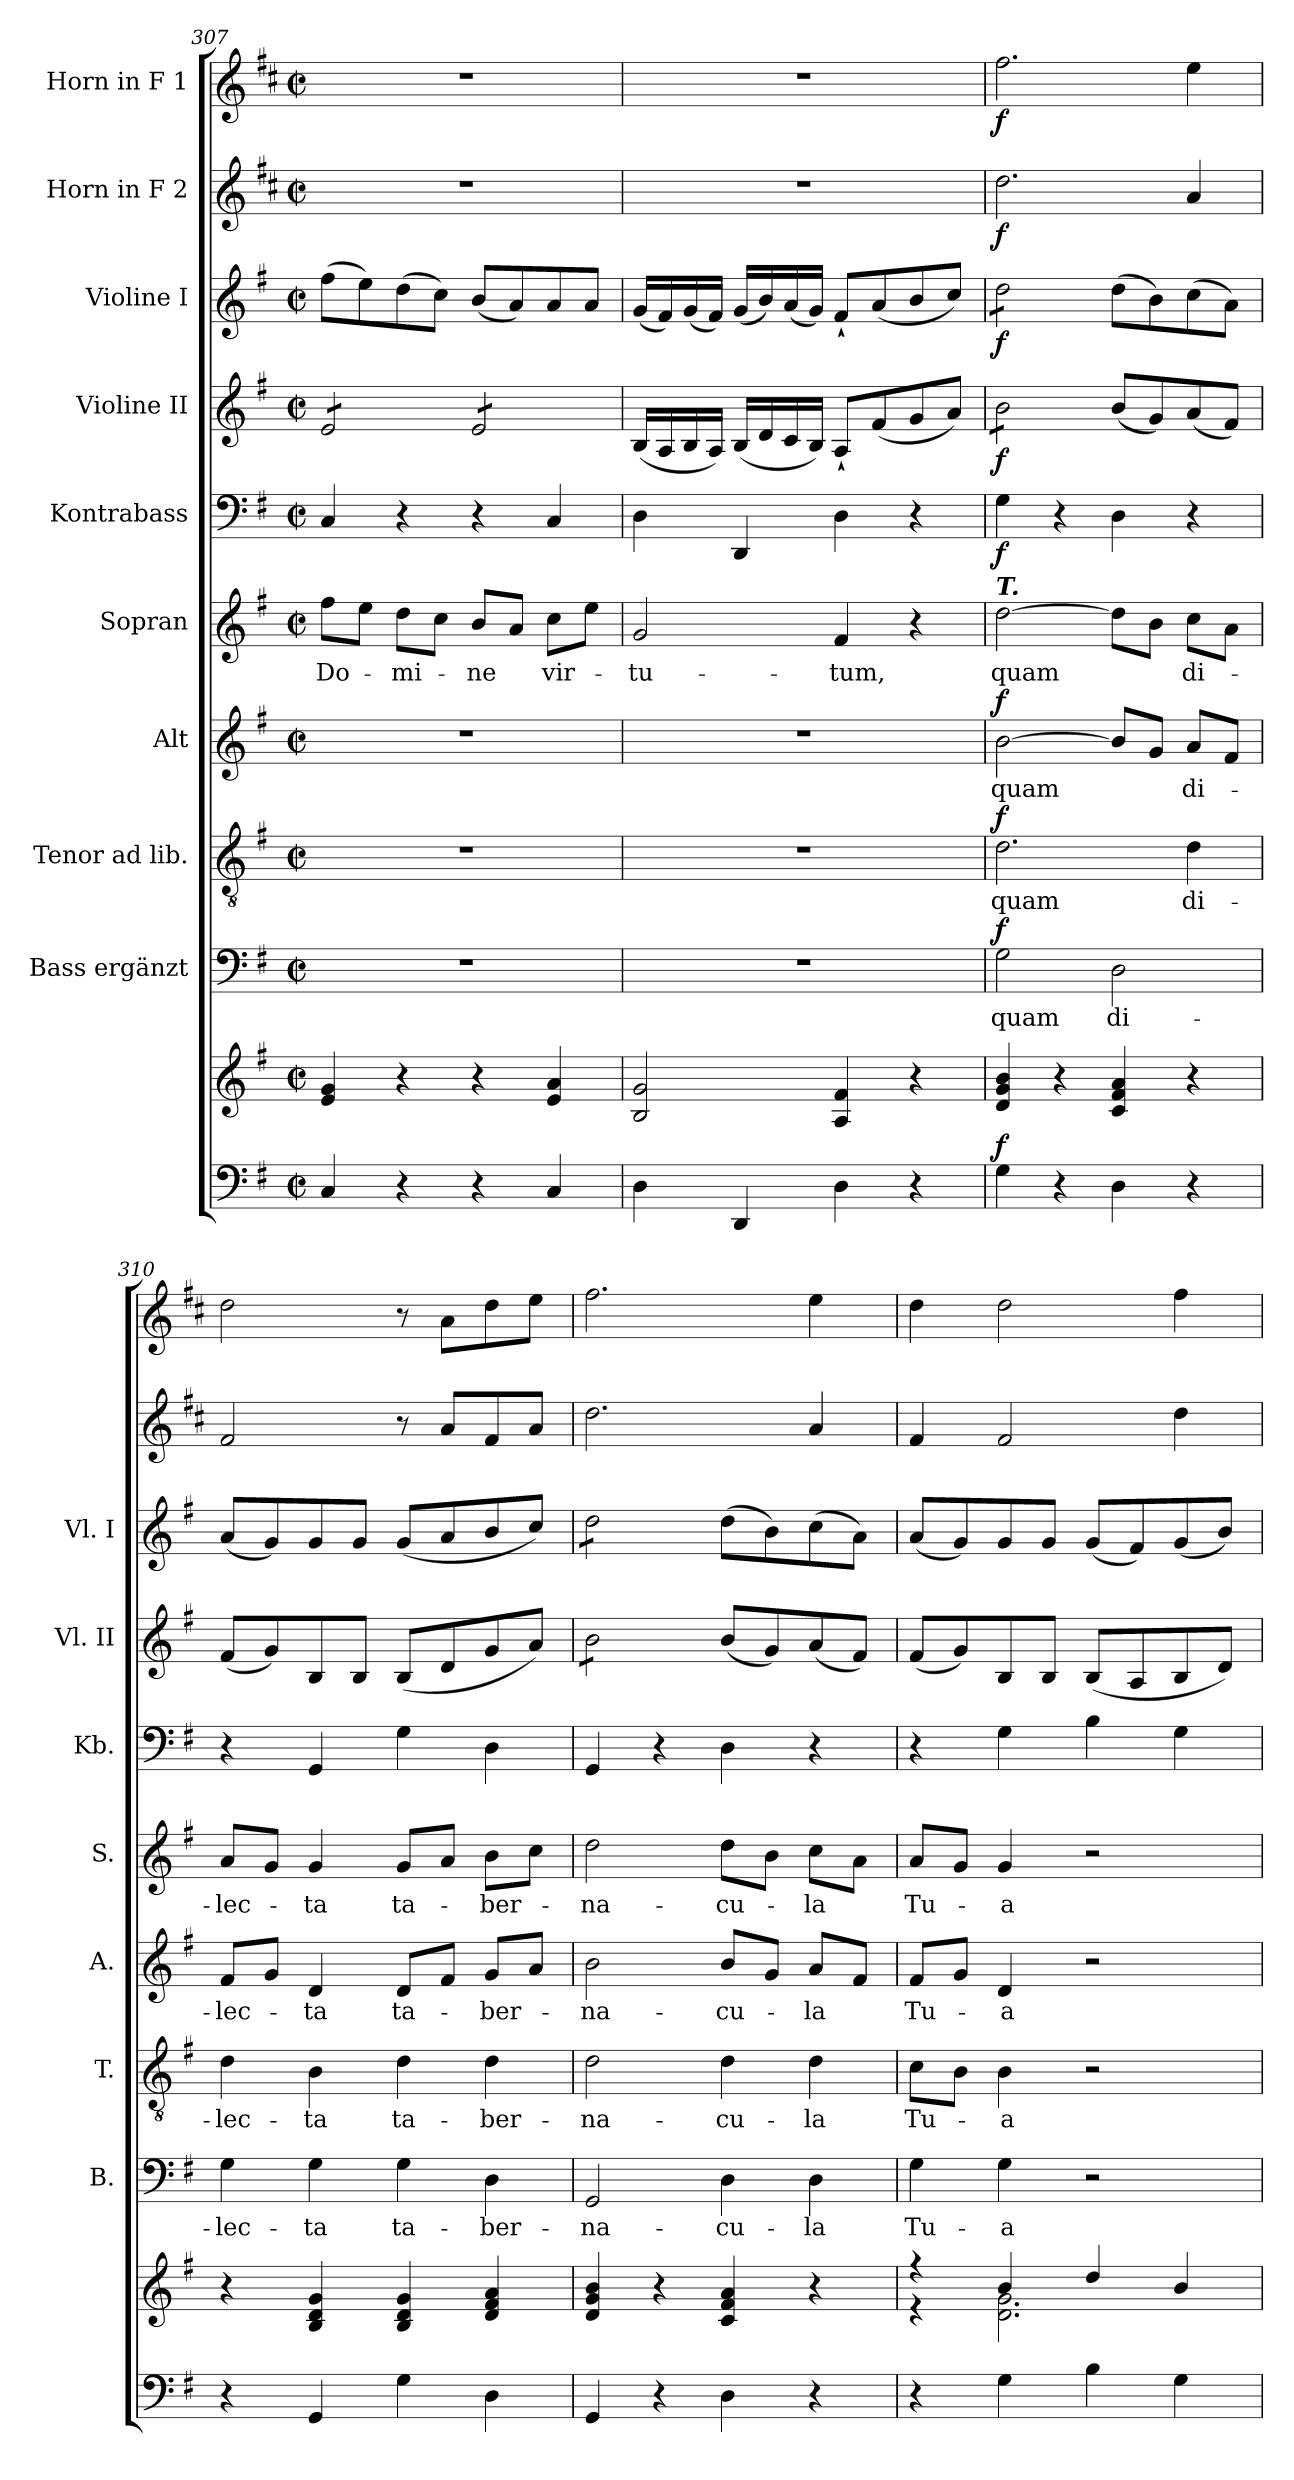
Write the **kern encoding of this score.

**kern	**kern	**dynam	**kern	**text	**dynam	**kern	**text	**dynam	**kern	**text	**dynam	**kern	**text	**kern	**dynam	**kern	**dynam	**kern	**dynam	**kern	**dynam	**kern	**dynam
*part10	*part10	*part10	*part9	*part9	*part9	*part8	*part8	*part8	*part7	*part7	*part7	*part6	*part6	*part5	*part5	*part4	*part4	*part3	*part3	*part2	*part2	*part1	*part1
*staff11	*staff10	*staff10/11	*staff9	*staff9	*staff9	*staff8	*staff8	*staff8	*staff7	*staff7	*staff7	*staff6	*staff6	*staff5	*staff5	*staff4	*staff4	*staff3	*staff3	*staff2	*staff2	*staff1	*staff1
*	*	*	*I"Bass ergänzt	*	*	*I"Tenor ad lib.	*	*	*I"Alt	*	*	*I"Sopran	*	*I"Kontrabass	*	*I"Violine II	*	*I"Violine I	*	*I"Horn in F 2	*	*I"Horn in F 1	*
*	*	*	*I'B.	*	*	*I'T.	*	*	*I'A.	*	*	*I'S.	*	*I'Kb.	*	*I'Vl. II	*	*I'Vl. I	*	*	*	*	*
*clefF4	*clefG2	*	*clefF4	*	*	*clefGv2	*	*	*clefG2	*	*	*clefG2	*	*clefF4	*	*clefG2	*	*clefG2	*	*clefG2	*	*clefG2	*
*	*	*	*	*	*	*	*	*	*	*	*	*	*	*ITrd7c12	*	*	*	*	*	*ITrd4c7	*	*ITrd4c7	*
*k[f#]	*k[f#]	*	*k[f#]	*	*	*k[f#]	*	*	*k[f#]	*	*	*k[f#]	*	*k[f#]	*	*k[f#]	*	*k[f#]	*	*k[f#]	*	*k[f#]	*
*G:	*G:	*	*G:	*	*	*G:	*	*	*G:	*	*	*G:	*	*G:	*	*G:	*	*G:	*	*G:	*	*G:	*
*M2/2	*M2/2	*	*M2/2	*	*	*M2/2	*	*	*M2/2	*	*	*M2/2	*	*M2/2	*	*M2/2	*	*M2/2	*	*M2/2	*	*M2/2	*
*met(c|)	*met(c|)	*	*met(c|)	*	*	*met(c|)	*	*	*met(c|)	*	*	*met(c|)	*	*met(c|)	*	*met(c|)	*	*met(c|)	*	*met(c|)	*	*met(c|)	*
=307	=307	=307	=307	=307	=307	=307	=307	=307	=307	=307	=307	=307	=307	=307	=307	=307	=307	=307	=307	=307	=307	=307	=307
!	!	!	!	!	!	!	!	!	!	!	!	!	!LO:LY:b	!	!	!	!	!	!	!	!	!	!
*	*	*	*	*	*	*	*	*	*	*	*	*	*	*	*	*tremolo	*	*	*	*	*	*	*
4C/	4e/ 4g/	.	1r	.	.	1r	.	.	1r	.	.	8ff#\L	Do-	4CC/	.	8e/L	.	(>8ff#\L	.	1r	.	1r	.
.	.	.	.	.	.	.	.	.	.	.	.	8ee\J	.	.	.	8e/	.	8ee\)	.	.	.	.	.
!	!	!	!	!	!	!	!	!	!	!	!	!	!LO:LY:b	!	!	!	!	!	!	!	!	!	!
4r	4r	.	.	.	.	.	.	.	.	.	.	8dd\L	-mi-	4r	.	8e/	.	(>8dd\	.	.	.	.	.
.	.	.	.	.	.	.	.	.	.	.	.	8cc\J	.	.	.	8e/J	.	8cc\J)	.	.	.	.	.
!	!	!	!	!	!	!	!	!	!	!	!	!	!LO:LY:b	!	!	!	!	!	!	!	!	!	!
4r	4r	.	.	.	.	.	.	.	.	.	.	8b/L	-ne	4r	.	8e/L	.	(<8b/L	.	.	.	.	.
.	.	.	.	.	.	.	.	.	.	.	.	8a/J	.	.	.	8e/	.	8a/)	.	.	.	.	.
!	!	!	!	!	!	!	!	!	!	!	!	!	!LO:LY:b	!	!	!	!	!	!	!	!	!	!
4C/	4e/ 4a/	.	.	.	.	.	.	.	.	.	.	8cc\L	vir-	4CC/	.	8e/	.	8a/	.	.	.	.	.
.	.	.	.	.	.	.	.	.	.	.	.	8ee\J	.	.	.	8e/J	.	8a/J	.	.	.	.	.
*	*	*	*	*	*	*	*	*	*	*	*	*	*	*	*	*Xtremolo	*	*	*	*	*	*	*
=308	=308	=308	=308	=308	=308	=308	=308	=308	=308	=308	=308	=308	=308	=308	=308	=308	=308	=308	=308	=308	=308	=308	=308
!	!	!	!	!	!	!	!	!	!	!	!	!	!LO:LY:b	!	!	!	!	!	!	!	!	!	!
4D\	2B/ 2g/	.	1r	.	.	1r	.	.	1r	.	.	2g/	-tu-	4DD\	.	(<16B/LL	.	(<16g/LL	.	1r	.	1r	.
.	.	.	.	.	.	.	.	.	.	.	.	.	.	.	.	16A/	.	16f#/)	.	.	.	.	.
.	.	.	.	.	.	.	.	.	.	.	.	.	.	.	.	16B/	.	(<16g/	.	.	.	.	.
.	.	.	.	.	.	.	.	.	.	.	.	.	.	.	.	16A/JJ)	.	16f#/JJ)	.	.	.	.	.
4DD/	.	.	.	.	.	.	.	.	.	.	.	.	.	4DDD/	.	(<16B/LL	.	(<16g/LL	.	.	.	.	.
.	.	.	.	.	.	.	.	.	.	.	.	.	.	.	.	16d/	.	16b/)	.	.	.	.	.
.	.	.	.	.	.	.	.	.	.	.	.	.	.	.	.	16c/	.	(<16a/	.	.	.	.	.
.	.	.	.	.	.	.	.	.	.	.	.	.	.	.	.	16B/JJ)	.	16g/JJ)	.	.	.	.	.
!	!	!	!	!	!	!	!	!	!	!	!	!	!LO:LY:b	!	!	!	!	!	!	!	!	!	!
4D\	4A/ 4f#/	.	.	.	.	.	.	.	.	.	.	4f#/	-tum,	4DD\	.	8A`</L	.	8f#`</L	.	.	.	.	.
.	.	.	.	.	.	.	.	.	.	.	.	.	.	.	.	(<8f#/	.	(<8a/	.	.	.	.	.
4r	4r	.	.	.	.	.	.	.	.	.	.	4r	.	4r	.	8g/	.	8b/	.	.	.	.	.
.	.	.	.	.	.	.	.	.	.	.	.	.	.	.	.	8a/J)	.	8cc/J)	.	.	.	.	.
!!LO:PB:g=z
=309	=309	=309	=309	=309	=309	=309	=309	=309	=309	=309	=309	=309	=309	=309	=309	=309	=309	=309	=309	=309	=309	=309	=309
!	!	!	!	!	!	!	!	!	!	!	!	!LO:TX:a:Bi:t=T.	!	!	!	!	!	!	!	!	!	!	!
!	!	!LO:DY:a=2	!	!LO:LY:b	!LO:DY:a	!	!LO:LY:b	!LO:DY:a	!	!LO:LY:b	!LO:DY:a	!	!LO:LY:b	!	!LO:DY:b	!	!LO:DY:b	!	!LO:DY:b	!	!LO:DY:b	!	!LO:DY:b
*	*	*	*	*	*	*	*	*	*	*	*	*	*	*	*	*tremolo	*	*	*	*	*	*	*
*	*	*	*	*	*	*	*	*	*	*	*	*	*	*	*	*	*	*tremolo	*	*	*	*	*
4G\	4d/ 4g/ 4b/	f	2G\	quam	f	2.d\	quam	f	[2b\	quam	f	[2dd\	quam	4GG\	f	8b\L	f	8dd\L	f	2.g\	f	2.b\	f
.	.	.	.	.	.	.	.	.	.	.	.	.	.	.	.	8b\	.	8dd\	.	.	.	.	.
4r	4r	.	.	.	.	.	.	.	.	.	.	.	.	4r	.	8b\	.	8dd\	.	.	.	.	.
.	.	.	.	.	.	.	.	.	.	.	.	.	.	.	.	8b\J	.	8dd\J	.	.	.	.	.
*	*	*	*	*	*	*	*	*	*	*	*	*	*	*	*	*	*	*Xtremolo	*	*	*	*	*
*	*	*	*	*	*	*	*	*	*	*	*	*	*	*	*	*Xtremolo	*	*	*	*	*	*	*
!	!	!	!	!LO:LY:b	!	!	!	!	!	!	!	!	!	!	!	!	!	!	!	!	!	!	!
4D\	4c/ 4f#/ 4a/	.	2D\	di-	.	.	.	.	8b/L]	.	.	8dd\L]	.	4DD\	.	(<8b/L	.	(>8dd\L	.	.	.	.	.
.	.	.	.	.	.	.	.	.	8g/J	.	.	8b\J	.	.	.	8g/)	.	8b\)	.	.	.	.	.
!	!	!	!	!	!	!	!LO:LY:b	!	!	!LO:LY:b	!	!	!LO:LY:b	!	!	!	!	!	!	!	!	!	!
4r	4r	.	.	.	.	4d\	di-	.	8a/L	di-	.	8cc\L	di-	4r	.	(<8a/	.	(>8cc\	.	4d/	.	4a\	.
.	.	.	.	.	.	.	.	.	8f#/J	.	.	8a\J	.	.	.	8f#/J)	.	8a\J)	.	.	.	.	.
=310	=310	=310	=310	=310	=310	=310	=310	=310	=310	=310	=310	=310	=310	=310	=310	=310	=310	=310	=310	=310	=310	=310	=310
!	!	!	!	!LO:LY:b	!	!	!LO:LY:b	!	!	!LO:LY:b	!	!	!LO:LY:b	!	!	!	!	!	!	!	!	!	!
4r	4r	.	4G\	-lec-	.	4d\	-lec-	.	8f#/L	-lec-	.	8a/L	-lec-	4r	.	(<8f#/L	.	(<8a/L	.	2B/	.	2g\	.
.	.	.	.	.	.	.	.	.	8g/J	.	.	8g/J	.	.	.	8g/)	.	8g/)	.	.	.	.	.
!	!	!	!	!LO:LY:b	!	!	!LO:LY:b	!	!	!LO:LY:b	!	!	!LO:LY:b	!	!	!	!	!	!	!	!	!	!
4GG/	4B/ 4d/ 4g/	.	4G\	-ta	.	4B\	-ta	.	4d/	-ta	.	4g/	-ta	4GGG/	.	8B/	.	8g/	.	.	.	.	.
.	.	.	.	.	.	.	.	.	.	.	.	.	.	.	.	8B/J	.	8g/J	.	.	.	.	.
!	!	!	!	!LO:LY:b	!	!	!LO:LY:b	!	!	!LO:LY:b	!	!	!LO:LY:b	!	!	!	!	!	!	!	!	!	!
4G\	4B/ 4d/ 4g/	.	4G\	ta-	.	4d\	ta-	.	8d/L	ta-	.	8g/L	ta-	4GG\	.	(<8B/L	.	(<8g/L	.	8r	.	8r	.
.	.	.	.	.	.	.	.	.	8f#/J	.	.	8a/J	.	.	.	8d/	.	8a/	.	8d/L	.	8d\L	.
!	!	!	!	!LO:LY:b	!	!	!LO:LY:b	!	!	!LO:LY:b	!	!	!LO:LY:b	!	!	!	!	!	!	!	!	!	!
4D\	4d/ 4f#/ 4a/	.	4D\	-ber-	.	4d\	-ber-	.	8g/L	-ber-	.	8b\L	-ber-	4DD\	.	8g/	.	8b/	.	8B/	.	8g\	.
.	.	.	.	.	.	.	.	.	8a/J	.	.	8cc\J	.	.	.	8a/J)	.	8cc/J)	.	8d/J	.	8a\J	.
=311	=311	=311	=311	=311	=311	=311	=311	=311	=311	=311	=311	=311	=311	=311	=311	=311	=311	=311	=311	=311	=311	=311	=311
!	!	!	!	!LO:LY:b	!	!	!LO:LY:b	!	!	!LO:LY:b	!	!	!LO:LY:b	!	!	!	!	!	!	!	!	!	!
*	*	*	*	*	*	*	*	*	*	*	*	*	*	*	*	*tremolo	*	*	*	*	*	*	*
*	*	*	*	*	*	*	*	*	*	*	*	*	*	*	*	*	*	*tremolo	*	*	*	*	*
4GG/	4d/ 4g/ 4b/	.	2GG/	-na-	.	2d\	-na-	.	2b\	-na-	.	2dd\	-na-	4GGG/	.	8b\L	.	8dd\L	.	2.g\	.	2.b\	.
.	.	.	.	.	.	.	.	.	.	.	.	.	.	.	.	8b\	.	8dd\	.	.	.	.	.
4r	4r	.	.	.	.	.	.	.	.	.	.	.	.	4r	.	8b\	.	8dd\	.	.	.	.	.
.	.	.	.	.	.	.	.	.	.	.	.	.	.	.	.	8b\J	.	8dd\J	.	.	.	.	.
*	*	*	*	*	*	*	*	*	*	*	*	*	*	*	*	*	*	*Xtremolo	*	*	*	*	*
*	*	*	*	*	*	*	*	*	*	*	*	*	*	*	*	*Xtremolo	*	*	*	*	*	*	*
!	!	!	!	!LO:LY:b	!	!	!LO:LY:b	!	!	!LO:LY:b	!	!	!LO:LY:b	!	!	!	!	!	!	!	!	!	!
4D\	4c/ 4f#/ 4a/	.	4D\	-cu-	.	4d\	-cu-	.	8b/L	-cu-	.	8dd\L	-cu-	4DD\	.	(<8b/L	.	(>8dd\L	.	.	.	.	.
.	.	.	.	.	.	.	.	.	8g/J	.	.	8b\J	.	.	.	8g/)	.	8b\)	.	.	.	.	.
!	!	!	!	!LO:LY:b	!	!	!LO:LY:b	!	!	!LO:LY:b	!	!	!LO:LY:b	!	!	!	!	!	!	!	!	!	!
4r	4r	.	4D\	-la	.	4d\	-la	.	8a/L	-la	.	8cc\L	-la	4r	.	(<8a/	.	(>8cc\	.	4d/	.	4a\	.
.	.	.	.	.	.	.	.	.	8f#/J	.	.	8a\J	.	.	.	8f#/J)	.	8a\J)	.	.	.	.	.
!!LO:PB:g=z
=312	=312	=312	=312	=312	=312	=312	=312	=312	=312	=312	=312	=312	=312	=312	=312	=312	=312	=312	=312	=312	=312	=312	=312
*	*^	*	*	*	*	*	*	*	*	*	*	*	*	*	*	*	*	*	*	*	*	*	*
!	!	!	!	!	!LO:LY:b	!	!	!LO:LY:b	!	!	!LO:LY:b	!	!	!LO:LY:b	!	!	!	!	!	!	!	!	!	!
4r	4r	4r	.	4G\	Tu-	.	8c\L	Tu-	.	8f#/L	Tu-	.	8a/L	Tu-	4r	.	(<8f#/L	.	(<8a/L	.	4B/	.	4g\	.
.	.	.	.	.	.	.	8B\J	.	.	8g/J	.	.	8g/J	.	.	.	8g/)	.	8g/)	.	.	.	.	.
!	!	!	!	!	!LO:LY:b	!	!	!LO:LY:b	!	!	!LO:LY:b	!	!	!LO:LY:b	!	!	!	!	!	!	!	!	!	!
4G\	4b/	2.d\ 2.g\	.	4G\	-a	.	4B\	-a	.	4d/	-a	.	4g/	-a	4GG\	.	8B/	.	8g/	.	2B/	.	2g\	.
.	.	.	.	.	.	.	.	.	.	.	.	.	.	.	.	.	8B/J	.	8g/J	.	.	.	.	.
4B\	4dd/	.	.	2r	.	.	2r	.	.	2r	.	.	2r	.	4BB\	.	(<8B/L	.	(<8g/L	.	.	.	.	.
.	.	.	.	.	.	.	.	.	.	.	.	.	.	.	.	.	8A/	.	8f#/)	.	.	.	.	.
4G\	4b/	.	.	.	.	.	.	.	.	.	.	.	.	.	4GG\	.	8B/	.	(<8g/	.	4g\	.	4b\	.
.	.	.	.	.	.	.	.	.	.	.	.	.	.	.	.	.	8d/J)	.	8b/J)	.	.	.	.	.
*	*v	*v	*	*	*	*	*	*	*	*	*	*	*	*	*	*	*	*	*	*	*	*	*	*
=	=	=	=	=	=	=	=	=	=	=	=	=	=	=	=	=	=	=	=	=	=	=	=
*-	*-	*-	*-	*-	*-	*-	*-	*-	*-	*-	*-	*-	*-	*-	*-	*-	*-	*-	*-	*-	*-	*-	*-
